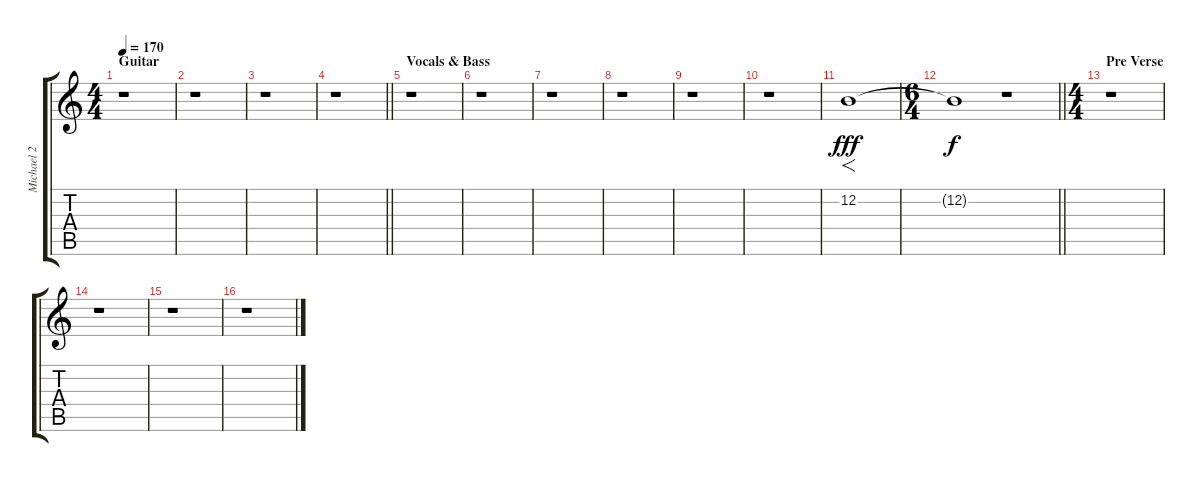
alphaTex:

\track ("Michael 2" "Michael 2") {instrument stringensemble1}
\staff {score tabs}
\tuning (E4 B3 G3 D3 A2 E2) {hide}
\ts (4 4)
\section ("" "Guitar")
\tempo 170
\clef g2
\ks c
r.1{dy fff} |
r.1 |
r.1 |
\barLineRight lightlight
r.1 |
\section ("" "Vocals & Bass")
r.1 |
r.1 |
r.1 |
r.1 |
r.1 |
r.1 |
12.2.1{f volume 12 instrument stringensemble1} |
\ts (6 4)
\barLineRight lightlight
12.2{t}.1{dy f} r.1 |
\ts (4 4)
\section ("" "Pre Verse")
r.1 |
r.1 |
r.1 |
r.1
